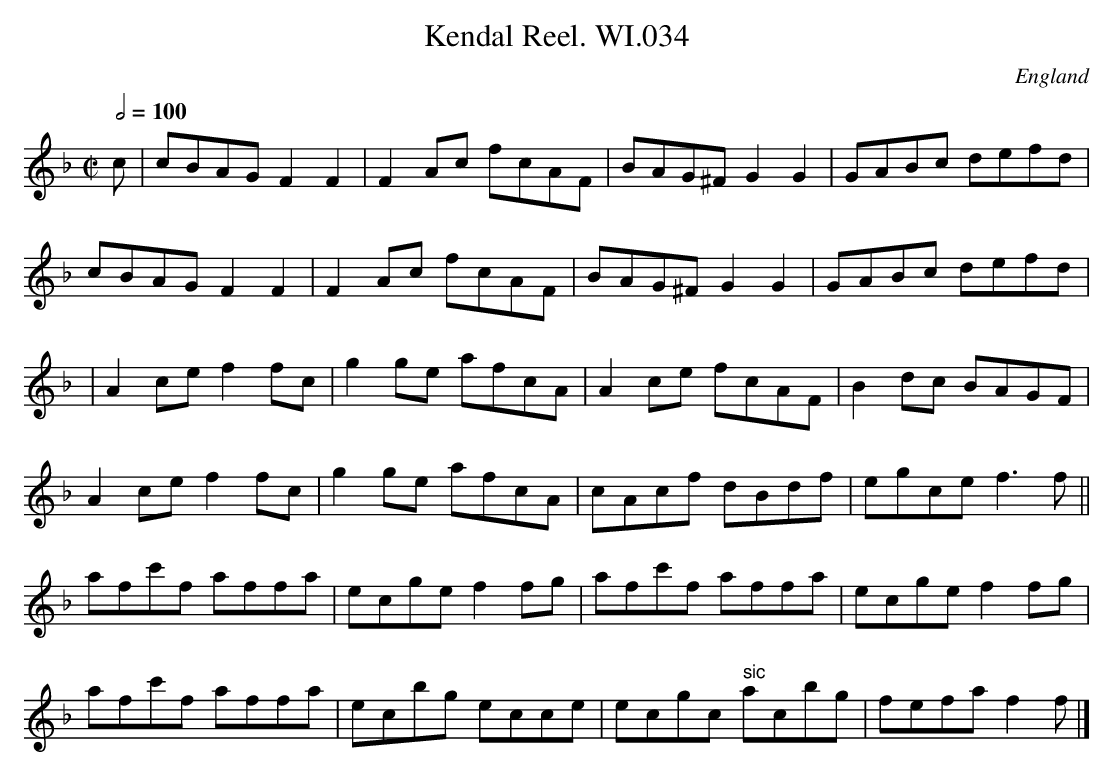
X:1
T:Kendal Reel. WI.034
L:1/8
M:C|
O:England
Q:1/2=100
K:F
c|cBAG F2F2|F2Ac fcAF|BAG^F G2G2|GABc defd|!
cBAG F2F2|F2Ac fcAF|BAG^F G2G2|GABc defd|!
|A2ce f2fc|g2ge afcA|A2ce fcAF|B2dc BAGF|!
A2ce f2fc|g2ge afcA|cAcf dBdf|egce f3f||!
afc'f affa|ecge f2fg|afc'f affa|ecge f2fg|!
afc'f affa|ecbg ecce|ecgc" sic" acbg|fefa f2f|]
